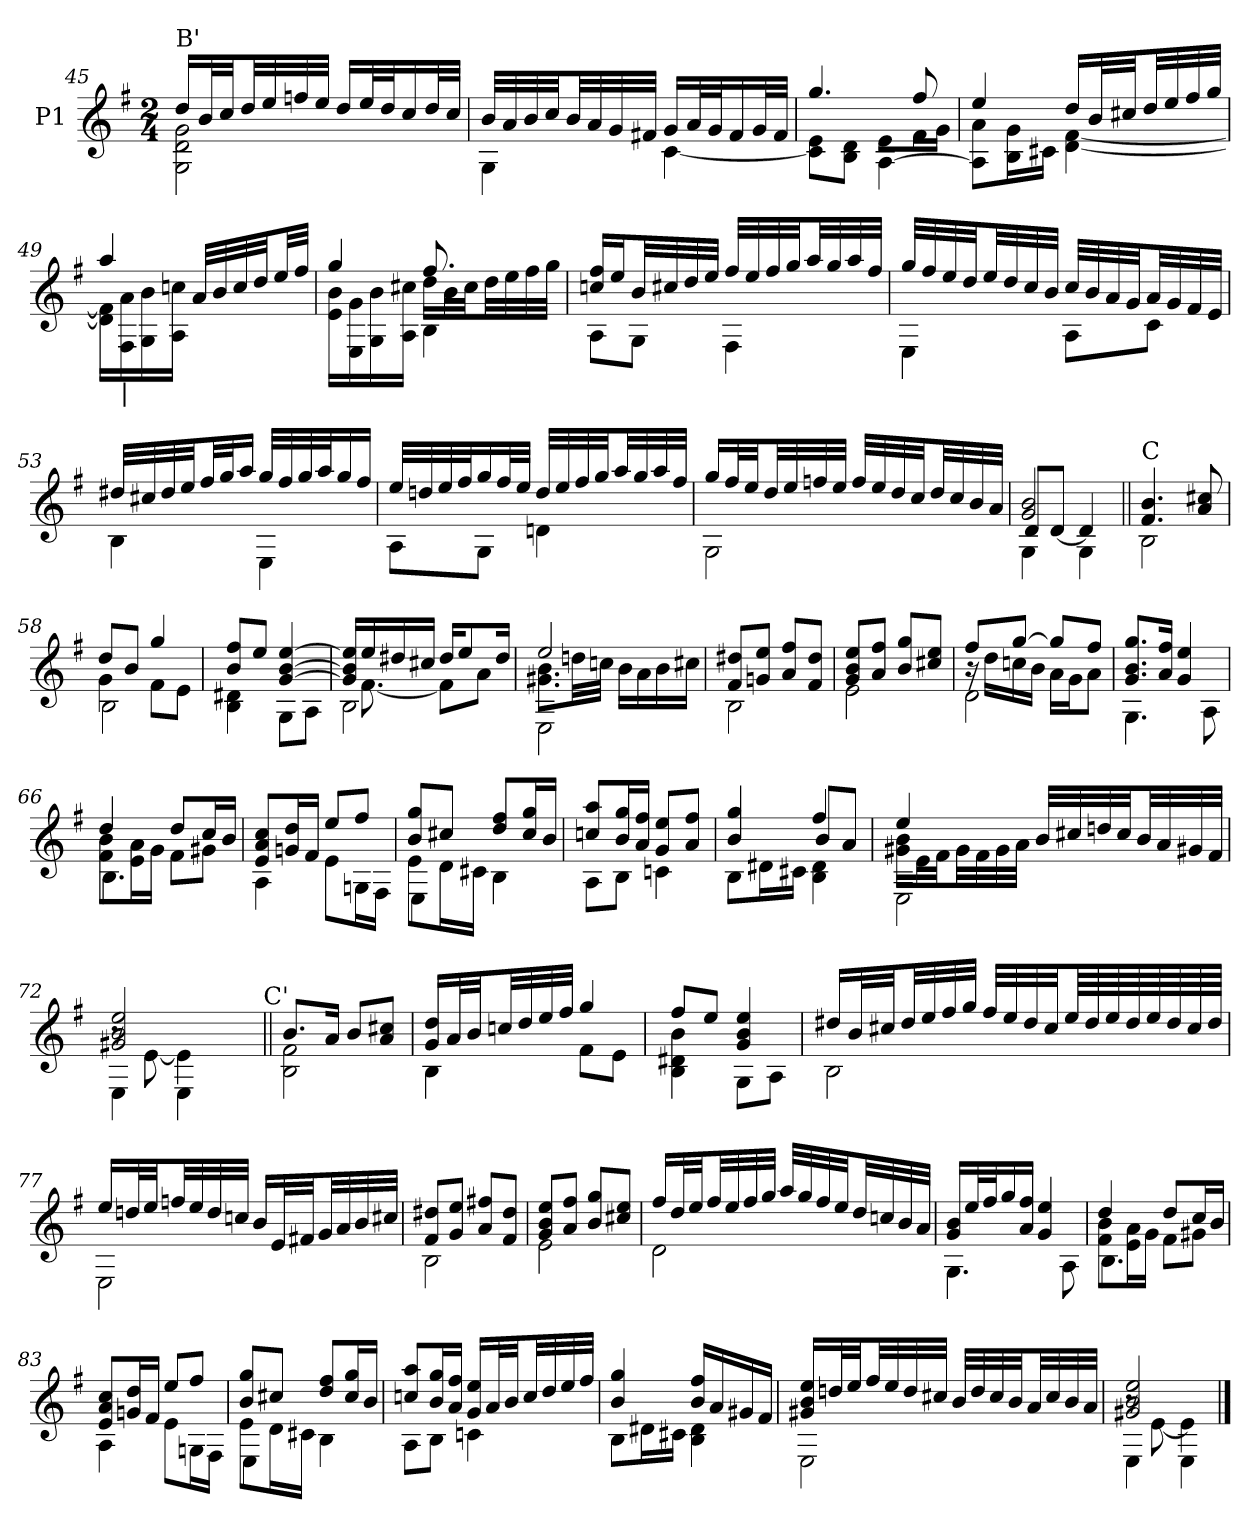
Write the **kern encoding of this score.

**kern
*part1
*staff1
*I"P1
!!LO:PB:g=z
*clefG2
*ITrd7c12
*k[f#]
*e:
*M2/4
=45
*^
!LO:TX:a:t=B'	!
16di/LL	2GGi\ 2Di 2Gi
32Bi/L	.
32ci/JJ	.
32di/LL	.
32ei/	.
32fni/	.
32ei/JJJ	.
16di/LL	.
32ei/L	.
32di/J	.
16ci/	.
32di/L	.
32ci/JJJ	.
=46	=46
32Bi/LLL	4GGi\
32Ai/	.
32Bi/	.
32ci/JJ	.
32Bi/LL	.
32Ai/	.
32Gi/	.
32F#Xi/JJJ	.
16Gi/LL	[4Ci\
32Ai/L	.
32Gi/J	.
16F#i/	.
32Gi/L	.
32F#i/JJJ	.
=47	=47
*	*^
4.gi/	8Ci\] 8EiL	4ryy
.	8BBi\ 8DiJ	.
.	8Ei\L	[4AAi\
8f#i/	16F#i\L	.
.	16Gi\JJ	.
*	*v	*v
=48	=48
4ei/	8AAi\] 8AiL
.	16BBi\ 16GiL
.	16C#Xi\JJ
16di/LL	[4Di\ [4F#i
32Bi/L	.
32c#Xi/JJ	.
32di/LL	.
32ei/	.
32f#i/	.
32gi/JJJ	.
!!LO:LB:g=z	!!
=49	=49
4ai/	16Di\] 16F#i]LL
!	!LO:TX:b:t=|
.	16FF#i\ 16Ai
.	16GGi\ 16Bi
.	16AAi\ 16cniJJ
32Ai/LLL	8.ryy
32Bi/	.
32ci/	.
32di/JJ	.
32ei/LL	.
32f#i/JJJ	.
=50	=50
*	*^
4gi/	16Ei\ 16BiLL	4ryy
.	16EEi\ 16Gi	.
.	16GGi\ 16Bi	.
.	16AAi\ 16c#XiJJ	.
8.f#i/	16di\LL	4BBi\
.	32Bi\L	.
.	32c#i\JJ	.
.	32di\LL	.
.	32ei\	.
16ryy	32f#i\	.
.	32gi\JJJ	.
*	*v	*v
=51	=51
16cni/ 16f#iLL	8AAi\L
16ei/J	.
32Bi/LL	8GGi\J
32c#Xi/	.
32di/	.
32ei/JJJ	.
32f#i/LLL	4FF#i\
32ei/	.
32f#i/	.
32gi/JJ	.
32ai/LL	.
32gi/	.
32ai/	.
32f#i/JJJ	.
=52	=52
32gi/LLL	4EEi\
32f#i/	.
32ei/	.
32di/JJ	.
32ei/LL	.
32di/	.
32ci/	.
32Bi/JJJ	.
32ci/LLL	8AAi\L
32Bi/	.
32Ai/	.
32Gi/JJ	.
32Ai/LL	8Ci\J
32Gi/	.
32F#i/	.
32Ei/JJJ	.
!!LO:LB:g=z	!!
=53	=53
32d#Xi/LLL	4BBi\
32c#Xi/	.
32d#i/	.
32ei/JJ	.
32f#i/LL	.
32gi/J	.
16ai/JJ	.
32gi/LLL	4EEi\
32f#i/	.
32gi/	.
32ai/J	.
16gi/	.
16f#i/JJ	.
=54	=54
32ei/LLL	8AAi\L
32dni/	.
32ei/	.
32f#i/J	.
16gi/	8GGi\J
32f#i/L	.
32ei/JJJ	.
32di/LLL	4Dni\
32ei/	.
32f#i/	.
32gi/JJ	.
32ai/LL	.
32gi/	.
32ai/	.
32f#i/JJJ	.
=55	=55
16gi/LL	2GGi\
32f#i/L	.
32ei/JJ	.
32di/LL	.
32ei/	.
32fni/	.
32ei/JJJ	.
32fi/LLL	.
32ei/	.
32di/	.
32ci/JJ	.
32di/LL	.
32ci/	.
32Bi/	.
32Ai/JJJ	.
=56	=56
*	*^
2Gi/ 2Bi	8Di/L	4GGi\
.	[8Di/J	.
.	4Di/]	4GGi\
=57||	=57||	=57||
!LO:TX:a:t=C	!	!
*	*v	*v
4.F#i/ 4.Bi	2BBi\
8Ai/ 8c#Xi	.
!!LO:LB:g=z	!!
=58	=58
*	*^
8di/L	4Gi\	2BBi\
8Bi/J	.	.
4gi/	8F#i\L	.
.	8Ei\J	.
*	*v	*v
=59	=59
8Bi/ 8f#iL	4BBi\ 4D#Xi
8ei/J	.
[4Gi/ [4Bi [4ei	8GGi\L
.	8AAi\J
=60	=60
*	*^
16Gi/] 16Bi] 16ei]LL	16ryy	2BBi\
16ei/	[8.F#i\	.
16d#Xi/	.	.
16c#Xi/JJ	.	.
16d#i/KL	8F#i\L]	.
8ei/	.	.
.	8Ai\J	.
16d#i/Jk	.	.
=61	=61	=61
2ei/	8.G#Xi\ 8.BiL	2EEi\
.	32dni\LL	.
.	32cni\JJJ	.
.	16Bi\LL	.
.	16Ai\	.
.	16Bi\	.
.	16c#Xi\JJ	.
*	*v	*v
=62	=62
8F#i/ 8d#XiL	2BBi\
8Gni/ 8eiJ	.
8Ai/ 8f#iL	.
8F#i/ 8d#iJ	.
=63	=63
8Gi/ 8Bi 8eiL	2Ei\
8Ai/ 8f#iJ	.
8Bi/ 8giL	.
8c#Xi/ 8eiJ	.
=64	=64
*	*^
8f#i/L	16r	2Di\
.	16di\LL	.
[8gi/J	16cni\	.
.	16Bi\JJ	.
8gi/L]	16Ai\LL	.
.	16Gi\J	.
8f#i/J	8Ai\J	.
*	*v	*v
!!LO:LB:g=z
=65	=65
8.Gi/ 8.Bi 8.giL	4.GGi\
16Ai/ 16f#iJk	.
4Gi/ 4ei	.
.	8AAi\
=66	=66
*	*^
4di/	8F#i\ 8BiL	4.BBi\
.	16Ei\ 16AiL	.
.	16Gi\JJ	.
8di/L	8F#i\L	.
16ci/L	8G#Xi\J	8ryy
16Bi/JJ	.	.
*	*v	*v
=67	=67
8Ei/ 8Ai 8ciL	4AAi\
16Gni/ 16diL	.
16F#i/JJ	.
8ei/L	8Ei\L
8f#i/J	16GGni\L
.	16FF#i\JJ
=68	=68
*	*^
8Bi/ 8giL	8Ei\L	4EEi\
8c#Xi/J	16Di\L	.
.	16C#Xi\JJ	.
8di/ 8f#iL	4BBi\	4ryy
16c#i/ 16giL	.	.
16Bi/JJ	.	.
*	*v	*v
=69	=69
8cni/ 8aiL	8AAi\L
16Bi/ 16giL	8BBi\J
16Ai/ 16f#iJJ	.
8Gi/ 8eiL	4Cni\
8Ai/ 8f#iJ	.
=70	=70
*	*^
4Bi/ 4gi	4ryy	8BBi\L
.	.	16D#Xi\L
.	.	16C#Xi\JJ
4f#i/	8Bi/L	4BBi\ 4D#i
.	8Ai/J	.
!!LO:LB:g=z	!!	!!
=71	=71	=71
4ei/	16G#Xi\ 16BiLL	2EEi\
.	32Ei\L	.
.	32F#i\JJ	.
.	32G#i\LL	.
.	32F#i\	.
.	32G#i\	.
.	32Ai\JJJ	.
32Bi/LLL	4ryy	.
32c#Xi/	.	.
32dni/	.	.
32c#i/JJ	.	.
32Bi/LL	.	.
32Ai/	.	.
32G#Xi/	.	.
32F#i/JJJ	.	.
=72	=72	=72
*	*	*^
2G#Xi/ 2Bi 2ei	8r	4EEi\	4ryy
.	[8Ei\	.	.
.	4Ei\]	4EEi\	8ryy
.	.	.	16ryy
.	.	.	32ryy
.	.	.	64ryy
.	.	.	128...ryy
!	!	!	!LO:TX:a:t=C'
.	.	.	1024ryy
*	*v	*v	*v
=73||	=73||
8.Bi/L	2BBi\ 2F#i
16Ai/Jk	.
8Bi/L	.
8Ai/ 8c#XiJ	.
=74	=74
16Gi/ 16diLL	4BBi\
32Ai/L	.
32Bi/JJ	.
32cni/LL	.
32di/	.
32ei/	.
32f#i/JJJ	.
4gi/	8F#i\L
.	8Ei\J
=75	=75
8f#i/L	4BBi\ 4D#Xi 4Bi
8ei/J	.
4Gi/ 4Bi 4ei	8GGi\L
.	8AAi\J
!!LO:LB:g=z	!!
=76	=76
16d#Xi/LL	2BBi\
32Bi/L	.
32c#Xi/JJ	.
32d#i/LL	.
32ei/	.
32f#i/	.
32gi/JJJ	.
32f#i/LLL	.
32ei/	.
32d#i/	.
32c#i/JJ	.
64ei/LLL	.
64d#i/	.
64ei/	.
64d#i/	.
64ei/	.
64d#i/	.
64c#i/	.
64d#i/JJJJ	.
=77	=77
16ei/LL	2EEi\
32dni/L	.
32ei/JJ	.
32fni/LL	.
32ei/	.
32di/	.
32cni/JJJ	.
16Bi/LL	.
32Ei/L	.
32F#Xi/JJ	.
32Gi/LL	.
32Ai/	.
32Bi/	.
32c#Xi/JJJ	.
=78	=78
8F#i/ 8d#XiL	2BBi\
8Gi/ 8eiJ	.
8Ai/ 8f#XiL	.
8F#i/ 8d#iJ	.
=79	=79
8Gi/ 8Bi 8eiL	2Ei\
8Ai/ 8f#iJ	.
8Bi/ 8giL	.
8c#Xi/ 8eiJ	.
!!LO:LB:g=z	!!
=80	=80
16f#i/LL	2Di\
32di/L	.
32ei/JJ	.
32f#i/LL	.
32ei/	.
32f#i/	.
32gi/JJJ	.
32ai/LLL	.
32gi/	.
32f#i/	.
32ei/JJ	.
32di/LL	.
32cni/	.
32Bi/	.
32Ai/JJJ	.
=81	=81
16Gi/ 16BiLL	4.GGi\
32ei/L	.
32f#i/J	.
16gi/	.
16Ai/ 16f#iJJ	.
4Gi/ 4ei	.
.	8AAi\
=82	=82
*	*^
4di/	8F#i\ 8BiL	4.BBi\
.	16Ei\ 16AiL	.
.	16Gi\JJ	.
8di/L	8F#i\L	.
16ci/L	8G#Xi\J	8ryy
16Bi/JJ	.	.
*	*v	*v
=83	=83
8Ei/ 8Ai 8ciL	4AAi\
16Gni/ 16diL	.
16F#i/JJ	.
8ei/L	8Ei\L
8f#i/J	16GGni\L
.	16FF#i\JJ
=84	=84
*	*^
8Bi/ 8giL	8Ei\L	4EEi\
8c#Xi/J	16Di\L	.
.	16C#Xi\JJ	.
8di/ 8f#iL	4BBi\	4ryy
16c#i/ 16giL	.	.
16Bi/JJ	.	.
*	*v	*v
!!LO:LB:g=z
=85	=85
8cni/ 8aiL	8AAi\L
16Bi/ 16giL	8BBi\J
16Ai/ 16f#iJJ	.
16Gi/ 16eiLL	4Cni\
32Ai/L	.
32Bi/JJ	.
32ci/LL	.
32di/	.
32ei/	.
32f#i/JJJ	.
=86	=86
4Bi/ 4gi	8BBi\L
.	16D#Xi\L
.	16C#Xi\JJ
16Bi/ 16f#iLL	4BBi\ 4D#i
16Ai/	.
16G#Xi/	.
16F#i/JJ	.
=87	=87
16G#Xi/ 16Bi 16eiLL	2EEi\
32dni/L	.
32ei/JJ	.
32f#i/LL	.
32ei/	.
32di/	.
32c#Xi/JJJ	.
32Bi/LLL	.
32di/	.
32c#i/	.
32Bi/JJ	.
32Ai/LL	.
32c#i/	.
32Bi/	.
32Ai/JJJ	.
=88	=88
*	*^
2G#Xi/ 2Bi 2ei	8r	4EEi\
.	[8Ei\	.
.	4Ei\]	4EEi\
*v	*v	*v
==
*-
